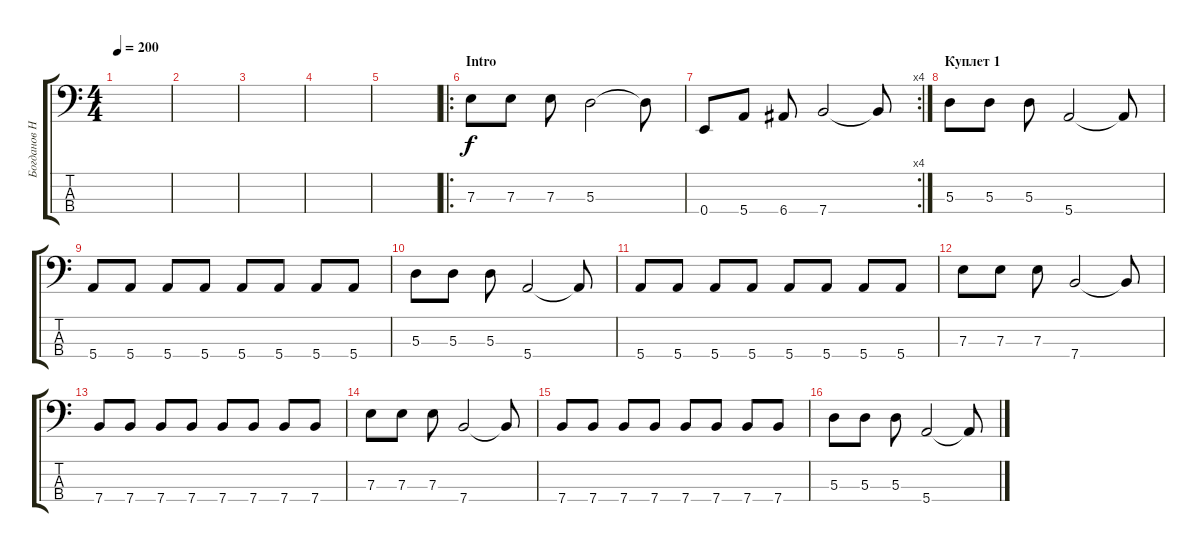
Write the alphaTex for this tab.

\track ("Богданов Н" "Богданов Н") {instrument electricbasspick}
\staff {score tabs}
\tuning (G2 D2 A1 E1) {hide}
\ts (4 4)
\tempo 200
\clef f4
\ks c
|
|
|
|
|
\ro
\section ("" "Intro")
7.3.8 7.3.8 7.3.8 5.3.2 5.3{t}.8 |
\rc 4
0.4.8 5.4.8 6.4.8 7.4.2 7.4{t}.8 |
\section ("" "Куплет 1")
5.3.8 5.3.8 5.3.8 5.4.2 5.4{t}.8 |
5.4.8 5.4.8 5.4.8 5.4.8 5.4.8 5.4.8 5.4.8 5.4.8 |
5.3.8 5.3.8 5.3.8 5.4.2 5.4{t}.8 |
5.4.8 5.4.8 5.4.8 5.4.8 5.4.8 5.4.8 5.4.8 5.4.8 |
7.3.8 7.3.8 7.3.8 7.4.2 7.4{t}.8 |
7.4.8 7.4.8 7.4.8 7.4.8 7.4.8 7.4.8 7.4.8 7.4.8 |
7.3.8 7.3.8 7.3.8 7.4.2 7.4{t}.8 |
7.4.8 7.4.8 7.4.8 7.4.8 7.4.8 7.4.8 7.4.8 7.4.8 |
5.3.8 5.3.8 5.3.8 5.4.2 5.4{t}.8
